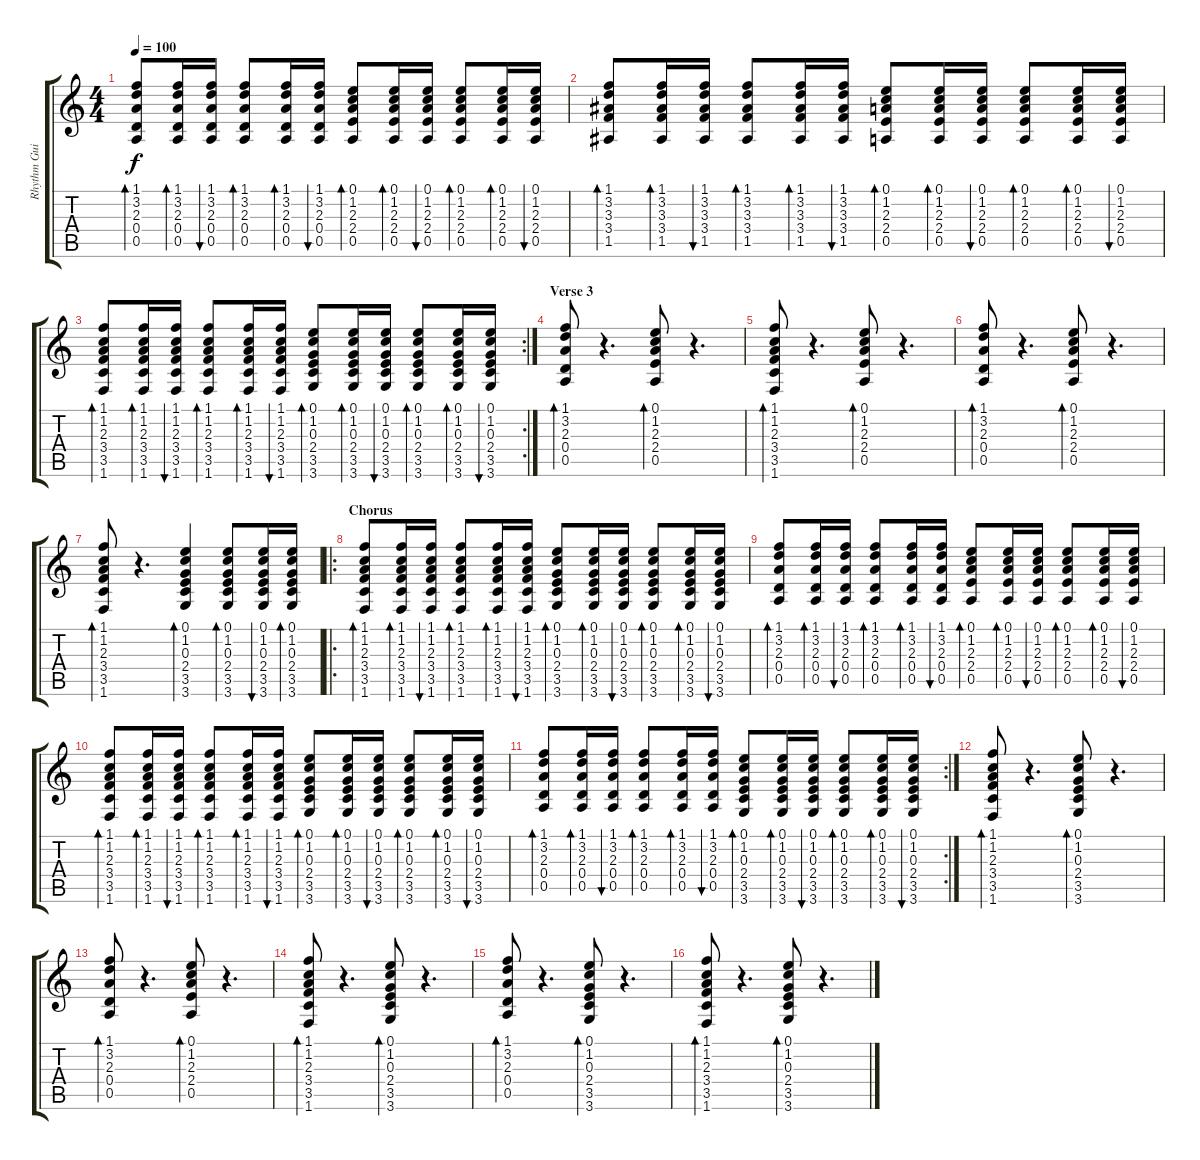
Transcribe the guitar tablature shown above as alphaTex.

\track ("Rhythm Guitar" "Rhythm Gui") {instrument acousticguitarnylon}
\staff {score tabs}
\tuning (E4 B3 G3 D3 A2 E2) {hide}
\ts (4 4)
\tempo 100
\clef g2
\ks c
(1.1 3.2 2.3 0.4 0.5).8{bd 60 dy f} (1.1 3.2 2.3 0.4 0.5).16{bd 60} (1.1 3.2 2.3 0.4 0.5).16{bu 60} (1.1 3.2 2.3 0.4 0.5).8{bd 60} (1.1 3.2 2.3 0.4 0.5).16{bd 60} (1.1 3.2 2.3 0.4 0.5).16{bu 60} (0.1 1.2 2.3 2.4 0.5).8{bd 60} (0.1 1.2 2.3 2.4 0.5).16{bd 60} (0.1 1.2 2.3 2.4 0.5).16{bu 60} (0.1 1.2 2.3 2.4 0.5).8{bd 60} (0.1 1.2 2.3 2.4 0.5).16{bd 60} (0.1 1.2 2.3 2.4 0.5).16{bu 60} |
(1.1 3.2 3.3 3.4 1.5).8{bd 60} (1.1 3.2 3.3 3.4 1.5).16{bd 60} (1.1 3.2 3.3 3.4 1.5).16{bu 60} (1.1 3.2 3.3 3.4 1.5).8{bd 60} (1.1 3.2 3.3 3.4 1.5).16{bd 60} (1.1 3.2 3.3 3.4 1.5).16{bu 60} (0.1 1.2 2.3 2.4 0.5).8{bd 60} (0.1 1.2 2.3 2.4 0.5).16{bd 60} (0.1 1.2 2.3 2.4 0.5).16{bu 60} (0.1 1.2 2.3 2.4 0.5).8{bd 60} (0.1 1.2 2.3 2.4 0.5).16{bd 60} (0.1 1.2 2.3 2.4 0.5).16{bu 60} |
\rc 2
(1.1 1.2 2.3 3.4 3.5 1.6).8{bd 60} (1.1 1.2 2.3 3.4 3.5 1.6).16{bd 60} (1.1 1.2 2.3 3.4 3.5 1.6).16{bu 60} (1.1 1.2 2.3 3.4 3.5 1.6).8{bd 60} (1.1 1.2 2.3 3.4 3.5 1.6).16{bd 60} (1.1 1.2 2.3 3.4 3.5 1.6).16{bu 60} (0.1 1.2 0.3 2.4 3.5 3.6).8{bd 60} (0.1 1.2 0.3 2.4 3.5 3.6).16{bd 60} (0.1 1.2 0.3 2.4 3.5 3.6).16{bu 60} (0.1 1.2 0.3 2.4 3.5 3.6).8{bd 60} (0.1 1.2 0.3 2.4 3.5 3.6).16{bd 60} (0.1 1.2 0.3 2.4 3.5 3.6).16{bu 60} |
\section ("" "Verse 3")
(1.1 3.2 2.3 0.4 0.5).8{bd 60} r.4{d} (0.1 1.2 2.3 2.4 0.5).8{bd 60} r.4{d} |
(1.1 1.2 2.3 3.4 3.5 1.6).8{bd 60} r.4{d} (0.1 1.2 2.3 2.4 0.5).8{bd 60} r.4{d} |
(1.1 3.2 2.3 0.4 0.5).8{bd 60} r.4{d} (0.1 1.2 2.3 2.4 0.5).8{bd 60} r.4{d} |
(1.1 1.2 2.3 3.4 3.5 1.6).8{bd 60} r.4{d} (0.1 1.2 0.3 2.4 3.5 3.6).4{bd 60} (0.1 1.2 0.3 2.4 3.5 3.6).8{bd 60} (0.1 1.2 0.3 2.4 3.5 3.6).16{bu 60} (0.1 1.2 0.3 2.4 3.5 3.6).16{bd 60} |
\ro
\section ("" "Chorus")
(1.1 1.2 2.3 3.4 3.5 1.6).8{bd 60} (1.1 1.2 2.3 3.4 3.5 1.6).16{bd 60} (1.1 1.2 2.3 3.4 3.5 1.6).16{bu 60} (1.1 1.2 2.3 3.4 3.5 1.6).8{bd 60} (1.1 1.2 2.3 3.4 3.5 1.6).16{bd 60} (1.1 1.2 2.3 3.4 3.5 1.6).16{bu 60} (0.1 1.2 0.3 2.4 3.5 3.6).8{bd 60} (0.1 1.2 0.3 2.4 3.5 3.6).16{bd 60} (0.1 1.2 0.3 2.4 3.5 3.6).16{bu 60} (0.1 1.2 0.3 2.4 3.5 3.6).8{bd 60} (0.1 1.2 0.3 2.4 3.5 3.6).16{bd 60} (0.1 1.2 0.3 2.4 3.5 3.6).16{bu 60} |
(1.1 3.2 2.3 0.4 0.5).8{bd 60} (1.1 3.2 2.3 0.4 0.5).16{bd 60} (1.1 3.2 2.3 0.4 0.5).16{bu 60} (1.1 3.2 2.3 0.4 0.5).8{bd 60} (1.1 3.2 2.3 0.4 0.5).16{bd 60} (1.1 3.2 2.3 0.4 0.5).16{bu 60} (0.1 1.2 2.3 2.4 0.5).8{bd 60} (0.1 1.2 2.3 2.4 0.5).16{bd 60} (0.1 1.2 2.3 2.4 0.5).16{bu 60} (0.1 1.2 2.3 2.4 0.5).8{bd 60} (0.1 1.2 2.3 2.4 0.5).16{bd 60} (0.1 1.2 2.3 2.4 0.5).16{bu 60} |
(1.1 1.2 2.3 3.4 3.5 1.6).8{bd 60} (1.1 1.2 2.3 3.4 3.5 1.6).16{bd 60} (1.1 1.2 2.3 3.4 3.5 1.6).16{bu 60} (1.1 1.2 2.3 3.4 3.5 1.6).8{bd 60} (1.1 1.2 2.3 3.4 3.5 1.6).16{bd 60} (1.1 1.2 2.3 3.4 3.5 1.6).16{bu 60} (0.1 1.2 0.3 2.4 3.5 3.6).8{bd 60} (0.1 1.2 0.3 2.4 3.5 3.6).16{bd 60} (0.1 1.2 0.3 2.4 3.5 3.6).16{bu 60} (0.1 1.2 0.3 2.4 3.5 3.6).8{bd 60} (0.1 1.2 0.3 2.4 3.5 3.6).16{bd 60} (0.1 1.2 0.3 2.4 3.5 3.6).16{bu 60} |
\rc 2
(1.1 3.2 2.3 0.4 0.5).8{bd 60} (1.1 3.2 2.3 0.4 0.5).16{bd 60} (1.1 3.2 2.3 0.4 0.5).16{bu 60} (1.1 3.2 2.3 0.4 0.5).8{bd 60} (1.1 3.2 2.3 0.4 0.5).16{bd 60} (1.1 3.2 2.3 0.4 0.5).16{bu 60} (0.1 1.2 0.3 2.4 3.5 3.6).8{bd 60} (0.1 1.2 0.3 2.4 3.5 3.6).16{bd 60} (0.1 1.2 0.3 2.4 3.5 3.6).16{bu 60} (0.1 1.2 0.3 2.4 3.5 3.6).8{bd 60} (0.1 1.2 0.3 2.4 3.5 3.6).16{bd 60} (0.1 1.2 0.3 2.4 3.5 3.6).16{bu 60} |
(1.1 1.2 2.3 3.4 3.5 1.6).8{bd 60} r.4{d} (0.1 1.2 0.3 2.4 3.5 3.6).8{bd 60} r.4{d} |
(1.1 3.2 2.3 0.4 0.5).8{bd 60} r.4{d} (0.1 1.2 2.3 2.4 0.5).8{bd 60} r.4{d} |
(1.1 1.2 2.3 3.4 3.5 1.6).8{bd 60} r.4{d} (0.1 1.2 0.3 2.4 3.5 3.6).8{bd 60} r.4{d} |
(1.1 3.2 2.3 0.4 0.5).8{bd 60} r.4{d} (0.1 1.2 0.3 2.4 3.5 3.6).8{bd 60} r.4{d} |
(1.1 1.2 2.3 3.4 3.5 1.6).8{bd 60} r.4{d} (0.1 1.2 0.3 2.4 3.5 3.6).8{bd 60} r.4{d}
